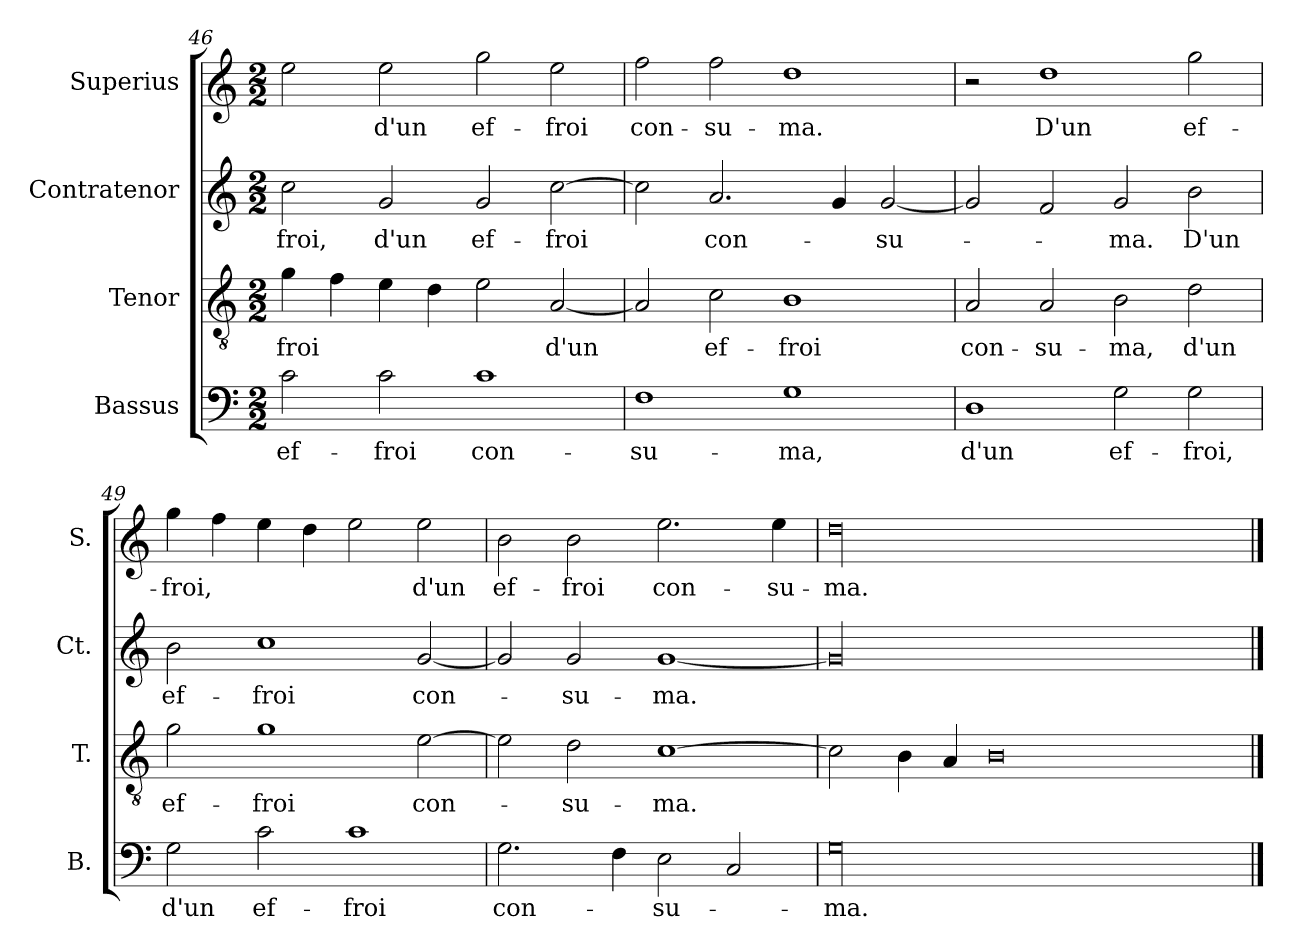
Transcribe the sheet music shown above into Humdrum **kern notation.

**kern	**text	**kern	**text	**kern	**text	**kern	**text
*part4	*part4	*part3	*part3	*part2	*part2	*part1	*part1
*staff4	*staff4	*staff3	*staff3	*staff2	*staff2	*staff1	*staff1
*I"Bassus	*	*I"Tenor	*	*I"Contratenor	*	*I"Superius	*
*I'B.	*	*I'T.	*	*I'Ct.	*	*I'S.	*
*clefF4	*	*clefGv2	*	*clefG2	*	*clefG2	*
*	*	*ITrd7c12	*	*	*	*	*
*k[]	*	*k[]	*	*k[]	*	*k[]	*
*C:	*	*C:	*	*C:	*	*C:	*
*M2/2	*	*M2/2	*	*M2/2	*	*M2/2	*
=46	=46	=46	=46	=46	=46	=46	=46
2c\	ef-	4G\	-froi	2cc\	-froi,	2ee\	.
.	.	4F\	.	.	.	.	.
2c\	-froi	4E\	.	2g/	d'un	2ee\	d'un
.	.	4D\	.	.	.	.	.
1c\	con-	2E\	.	2g/	ef-	2gg\	ef-
.	.	[2AA/	d'un	[2cc\	-froi	2ee\	-froi
=47	=47	=47	=47	=47	=47	=47	=47
1F\	-su-	2AA/]	.	2cc\]	.	2ff\	con-
.	.	2C\	ef-	2.a/	con-	2ff\	-su-
1G\	-ma,	1BB\	-froi	.	.	1dd\	-ma.
.	.	.	.	4g/	.	.	.
.	.	.	.	[2g/	-su-	.	.
!!LO:PB:g=z
=48	=48	=48	=48	=48	=48	=48	=48
1D\	d'un	2AA/	con-	2g/]	.	2r	.
.	.	2AA/	-su-	2f/	.	1dd\	D'un
2G\	ef-	2BB\	-ma,	2g/	-ma.	.	.
2G\	-froi,	2D\	d'un	2b\	D'un	2gg\	ef-
=49	=49	=49	=49	=49	=49	=49	=49
2G\	d'un	2G\	ef-	2b\	ef-	4gg\	-froi,
.	.	.	.	.	.	4ff\	.
2c\	ef-	1G\	-froi	1cc\	-froi	4ee\	.
.	.	.	.	.	.	4dd\	.
1c\	-froi	.	.	.	.	2ee\	.
.	.	[2E\	con-	[2g/	con-	2ee\	d'un
!!LO:LB:g=z
=50	=50	=50	=50	=50	=50	=50	=50
2.G\	con-	2E\]	.	2g/]	.	2b\	ef-
.	.	2D\	-su-	2g/	-su-	2b\	-froi
4F\	.	.	.	.	.	.	.
2E\	-su-	[1C\	-ma.	[1g/	-ma.	2.ee\	con-
2C/	.	.	.	.	.	.	.
.	.	.	.	.	.	4ee\	-su-
=51	=51	=51	=51	=51	=51	=51	=51
00G\	-ma.	2C\]	.	00g/]	.	00dd\	-ma.
.	.	4BB\	.	.	.	.	.
.	.	4AA/	.	.	.	.	.
.	.	0BB\	.	.	.	.	.
.	.	1ryy	.	.	.	.	.
==	==	==	==	==	==	==	==
*-	*-	*-	*-	*-	*-	*-	*-
